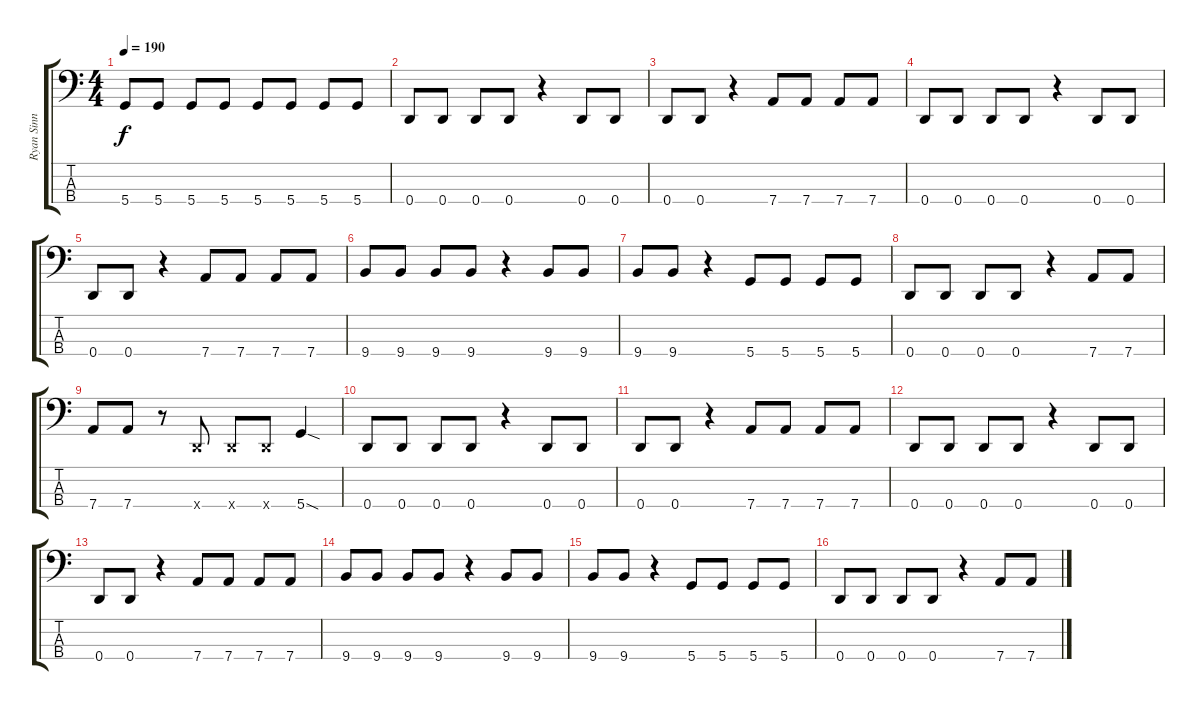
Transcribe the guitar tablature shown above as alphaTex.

\track ("Ryan Sinn" "Ryan Sinn") {instrument electricbassfinger}
\staff {score tabs}
\tuning (G2 D2 A1 D1) {hide}
\ts (4 4)
\tempo 190
\clef f4
\ks c
5.4.8{dy f} 5.4.8 5.4.8 5.4.8 5.4.8 5.4.8 5.4.8 5.4.8 |
0.4.8 0.4.8 0.4.8 0.4.8 r.4 0.4.8 0.4.8 |
0.4.8 0.4.8 r.4 7.4.8 7.4.8 7.4.8 7.4.8 |
0.4.8 0.4.8 0.4.8 0.4.8 r.4 0.4.8 0.4.8 |
0.4.8 0.4.8 r.4 7.4.8 7.4.8 7.4.8 7.4.8 |
9.4.8 9.4.8 9.4.8 9.4.8 r.4 9.4.8 9.4.8 |
9.4.8 9.4.8 r.4 5.4.8 5.4.8 5.4.8 5.4.8 |
0.4.8 0.4.8 0.4.8 0.4.8 r.4 7.4.8 7.4.8 |
7.4.8 7.4.8 r.8 0.4{x}.8 0.4{x}.8 0.4{x}.8 5.4{sod}.4 |
0.4.8 0.4.8 0.4.8 0.4.8 r.4 0.4.8 0.4.8 |
0.4.8 0.4.8 r.4 7.4.8 7.4.8 7.4.8 7.4.8 |
0.4.8 0.4.8 0.4.8 0.4.8 r.4 0.4.8 0.4.8 |
0.4.8 0.4.8 r.4 7.4.8 7.4.8 7.4.8 7.4.8 |
9.4.8 9.4.8 9.4.8 9.4.8 r.4 9.4.8 9.4.8 |
9.4.8 9.4.8 r.4 5.4.8 5.4.8 5.4.8 5.4.8 |
0.4.8 0.4.8 0.4.8 0.4.8 r.4 7.4.8 7.4.8
